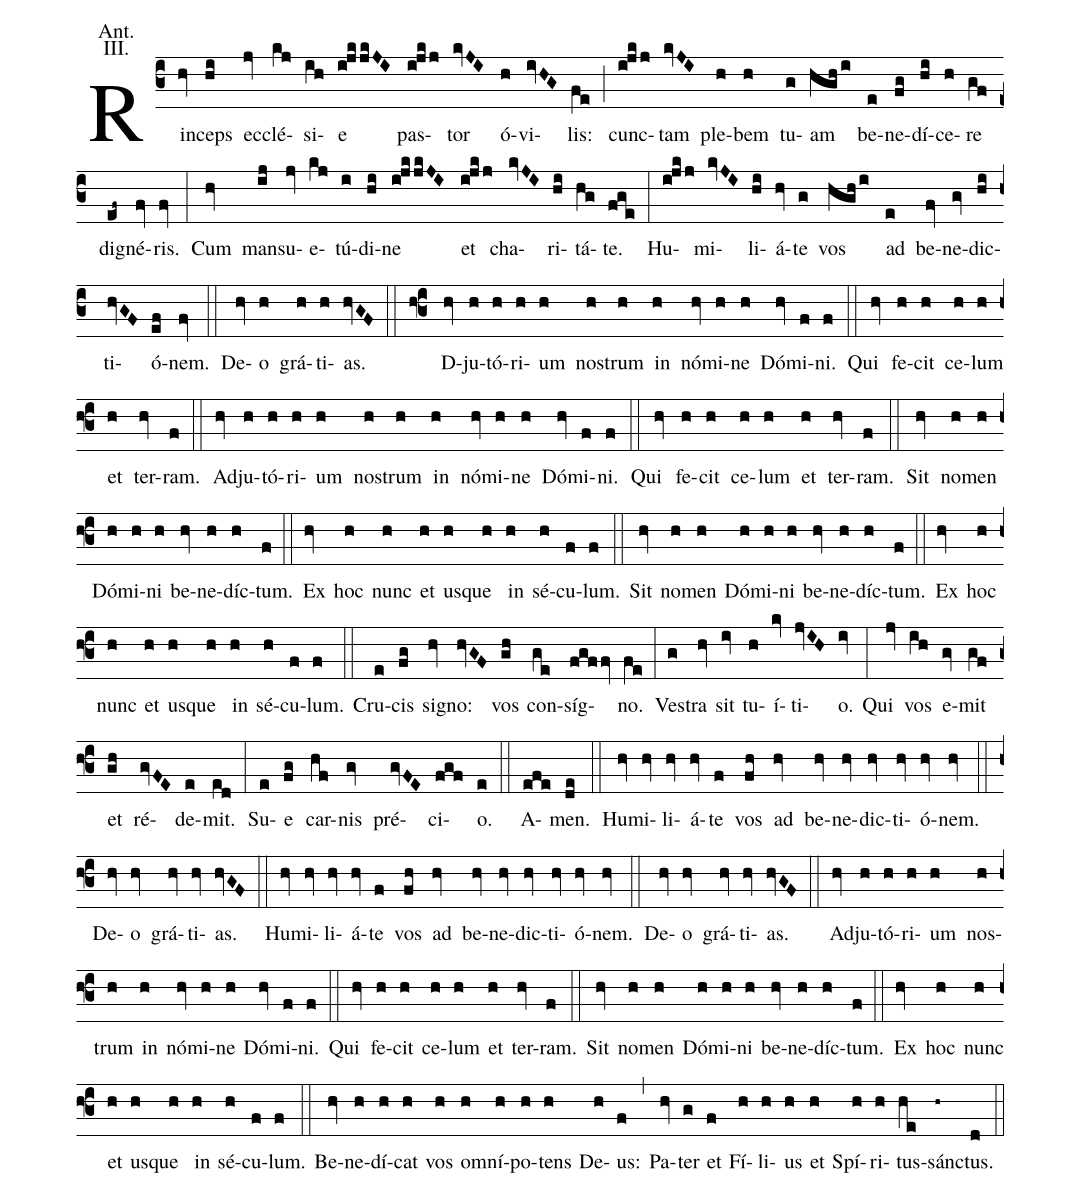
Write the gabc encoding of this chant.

annotation: Ant.;
annotation: III.;
%%
(c3)
Rin(hv)ceps(hi) ec(jv)clé(kj)si(ih)e(ijkjkJI) pas(ijkj)tor(kvJI) ó(h)vi(ivHG)lis:(fe) (;)
cunc(ijkj)tam(kvJI) ple(h)bem(h) tu(g)am(hghi) be(e)ne(fg)dí(hi)ce(h)re(gf) dig(ef~)né(fv)ris.(fv) (:)
Cum(hv) man(ij)su(jv)e(kj)tú(i)di(hi)ne(ijkjkJI) et(ijkj) cha(kvJI)ri(hi)tá(hg)te.(fge) (:)
Hu(ijkj)mi(kvJI)li(hi)á(hv)te(g) vos(hghi) ad(e) be(fv)ne(gv)dic(hi)ti(hvGF)ó(ef)nem.(fv) (::)

De(hv)o(h) grá(h)ti(h)as.(hvGF) (::)

(f3)
D(hv)ju(h)tó(h)ri(h)um(h) nos(h)trum(h) in(h) nó(hv)mi(h)ne(h) Dó(hv)mi(f)ni.(f) (::)

Qui(hv) fe(h)cit(h) ce(h)lum(h) et(h) ter(hv)ram.(f) (::)

Ad(hv)ju(h)tó(h)ri(h)um(h) nos(h)trum(h) in(h) nó(hv)mi(h)ne(h) Dó(hv)mi(f)ni.(f) (::)

Qui(hv) fe(h)cit(h) ce(h)lum(h) et(h) ter(hv)ram.(f) (::)

Sit(hv) no(h)men(h) Dó(h)mi(h)ni(h) be(hv)ne(h)díc(h)tum.(f) (::)

Ex(hv) hoc(h) nunc(h) et(h) us(h)que(h) in(h) sé(h)cu(f)lum.(f) (::)

Sit(hv) no(h)men(h) Dó(h)mi(h)ni(h) be(hv)ne(h)díc(h)tum.(f) (::)

Ex(hv) hoc(h) nunc(h) et(h) us(h)que(h) in(h) sé(h)cu(f)lum.(f) (::)

Cru(e)cis(fg) sig(hv)no:(hvGF) vos(gh) con(ge)síg(fgffv)no.(fe) (:)
Ves(g)tra(hv) sit(iv) tu(h)í(kv)ti(jvIH)o.(iv) (:)
Qui(jv) vos(ih) e(gv)mit(gf) et(gh) ré(gvFE)de(e)mit.(ed) (:)
Su(e)e(fg) car(hf)nis(gv) pré(gvFE)ci(fgf)o.(e) (::)

A(efe)men.(de) (::)

Hu(hv)mi(hv)li(hv)á(hv)te(f) vos(fh) ad(hv) be(hv)ne(hv)dic(hv)ti(hv)ó(hv)nem.(hv) (::)

De(hv)o(hv) grá(hv)ti(hv)as.(hvGF) (::)

Hu(hv)mi(hv)li(hv)á(hv)te(f) vos(fh) ad(hv) be(hv)ne(hv)dic(hv)ti(hv)ó(hv)nem.(hv) (::)

De(hv)o(hv) grá(hv)ti(hv)as.(hvGF) (::)

Ad(hv)ju(h)tó(h)ri(h)um(h) nos(h)trum(h) in(h) nó(hv)mi(h)ne(h) Dó(hv)mi(f)ni.(f) (::)

Qui(hv) fe(h)cit(h) ce(h)lum(h) et(h) ter(hv)ram.(f) (::)

Sit(hv) no(h)men(h) Dó(h)mi(h)ni(h) be(hv)ne(h)díc(h)tum.(f) (::)

Ex(hv) hoc(h) nunc(h) et(h) us(h)que(h) in(h) sé(h)cu(f)lum.(f) (::)

Be(hv)ne(h)dí(h)cat(h) vos(h) om(h)ní(h)po(h)tens(h) De(h)us:(f) (,)
Pa(hv)ter(g) et(f) Fí(h)li(h)us(h) et(h) Spí(h)ri(h)tus(he)sánc(h~)tus.(d) (::)
